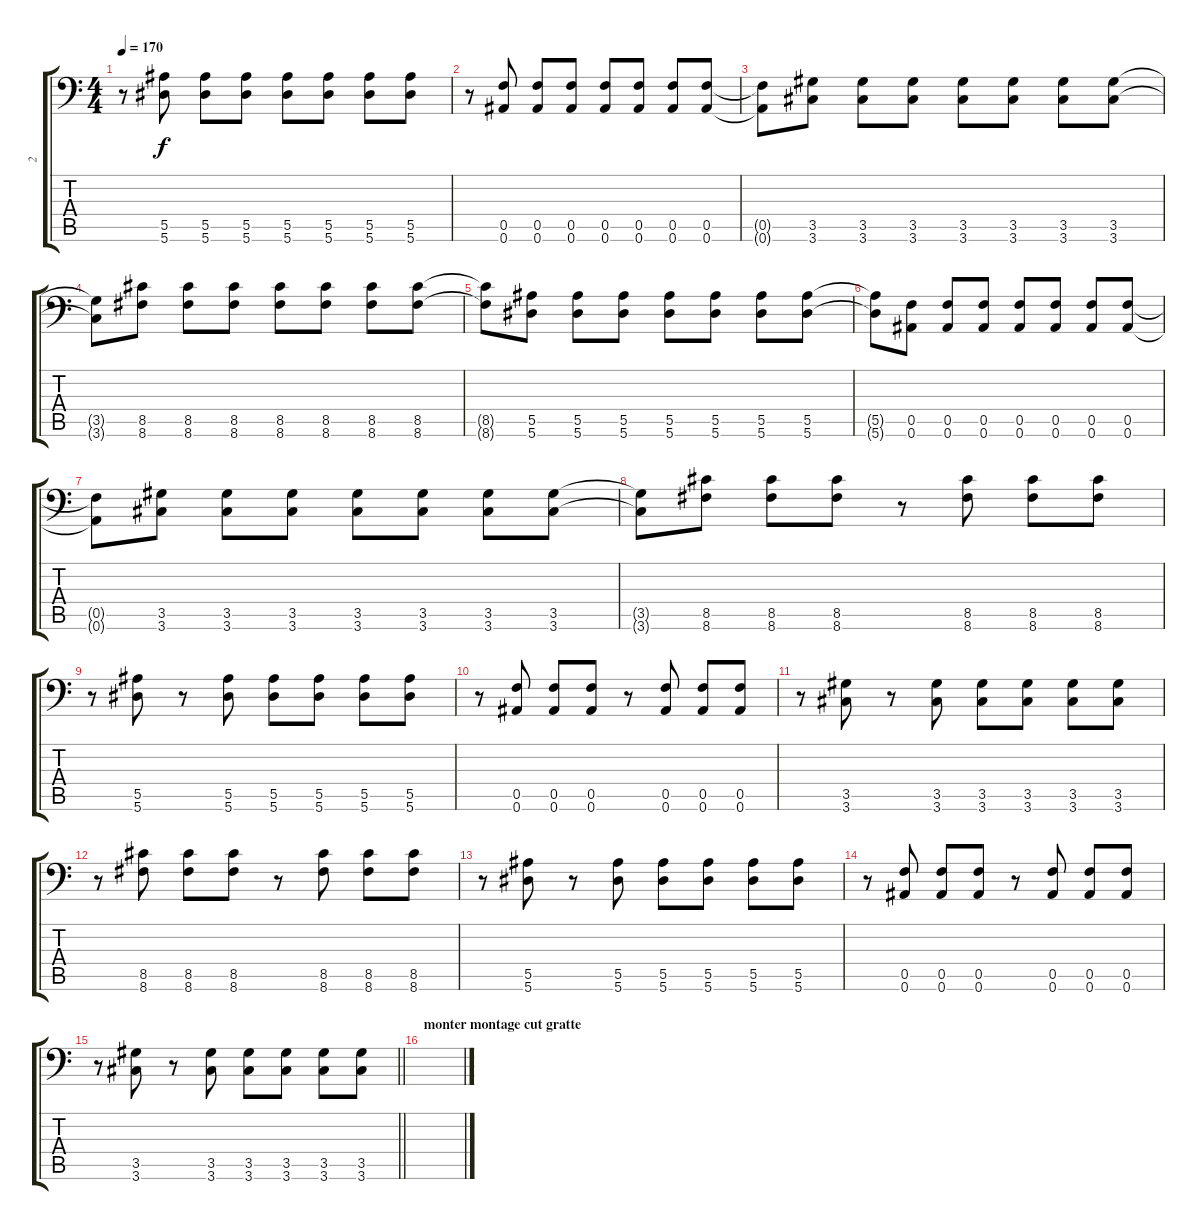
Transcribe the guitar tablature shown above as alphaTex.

\track ("2" "2") {instrument distortionguitar}
\staff {score tabs}
\tuning (C4 G3 Eb3 Bb2 F2 Bb1) {hide}
\ts (4 4)
\tempo 170
\clef f4
\ks c
r.8{dy f} (5.5 5.6).8 (5.5 5.6).8 (5.5 5.6).8 (5.5 5.6).8 (5.5 5.6).8 (5.5 5.6).8 (5.5 5.6).8 |
r.8 (0.5 0.6).8 (0.5 0.6).8 (0.5 0.6).8 (0.5 0.6).8 (0.5 0.6).8 (0.5 0.6).8 (0.5 0.6).8 |
(0.5{t} 0.6{t}).8 (3.5 3.6).8 (3.5 3.6).8 (3.5 3.6).8 (3.5 3.6).8 (3.5 3.6).8 (3.5 3.6).8 (3.5 3.6).8 |
(3.5{t} 3.6{t}).8 (8.5 8.6).8 (8.5 8.6).8 (8.5 8.6).8 (8.5 8.6).8 (8.5 8.6).8 (8.5 8.6).8 (8.5 8.6).8 |
(8.5{t} 8.6{t}).8 (5.5 5.6).8 (5.5 5.6).8 (5.5 5.6).8 (5.5 5.6).8 (5.5 5.6).8 (5.5 5.6).8 (5.5 5.6).8 |
(5.5{t} 5.6{t}).8 (0.5 0.6).8 (0.5 0.6).8 (0.5 0.6).8 (0.5 0.6).8 (0.5 0.6).8 (0.5 0.6).8 (0.5 0.6).8 |
(0.5{t} 0.6{t}).8 (3.5 3.6).8 (3.5 3.6).8 (3.5 3.6).8 (3.5 3.6).8 (3.5 3.6).8 (3.5 3.6).8 (3.5 3.6).8 |
(3.5{t} 3.6{t}).8 (8.5 8.6).8 (8.5 8.6).8 (8.5 8.6).8 r.8 (8.5 8.6).8 (8.5 8.6).8 (8.5 8.6).8 |
r.8 (5.5 5.6).8 r.8 (5.5 5.6).8 (5.5 5.6).8 (5.5 5.6).8 (5.5 5.6).8 (5.5 5.6).8 |
r.8 (0.5 0.6).8 (0.5 0.6).8 (0.5 0.6).8 r.8 (0.5 0.6).8 (0.5 0.6).8 (0.5 0.6).8 |
r.8 (3.5 3.6).8 r.8 (3.5 3.6).8 (3.5 3.6).8 (3.5 3.6).8 (3.5 3.6).8 (3.5 3.6).8 |
r.8 (8.5 8.6).8 (8.5 8.6).8 (8.5 8.6).8 r.8 (8.5 8.6).8 (8.5 8.6).8 (8.5 8.6).8 |
r.8 (5.5 5.6).8 r.8 (5.5 5.6).8 (5.5 5.6).8 (5.5 5.6).8 (5.5 5.6).8 (5.5 5.6).8 |
r.8 (0.5 0.6).8 (0.5 0.6).8 (0.5 0.6).8 r.8 (0.5 0.6).8 (0.5 0.6).8 (0.5 0.6).8 |
\barLineRight lightlight
r.8 (3.5 3.6).8 r.8 (3.5 3.6).8 (3.5 3.6).8 (3.5 3.6).8 (3.5 3.6).8 (3.5 3.6).8 |
\section ("" "monter montage cut gratte")
